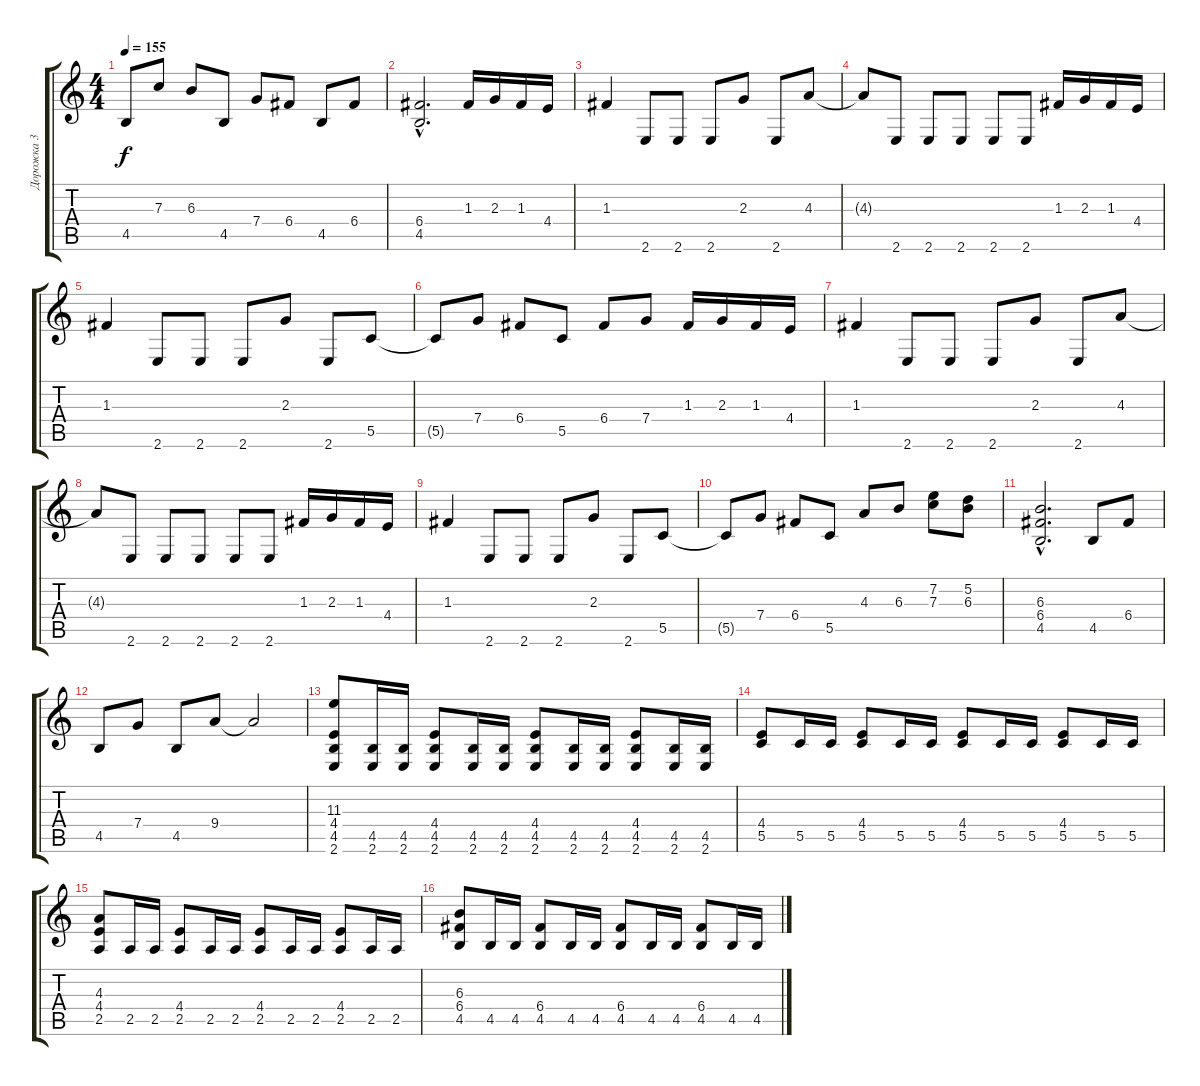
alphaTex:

\track ("Дорожка 3" "Дорожка 3") {instrument overdrivenguitar}
\staff {score tabs}
\tuning (D4 A3 F3 C3 G2 D2) {hide}
\ts (4 4)
\tempo 155
\clef g2
\ks c
4.5.8{dy f} 7.3.8 6.3.8 4.5.8 7.4.8 6.4.8 4.5.8 6.4.8 |
(6.4{hac} 4.5{hac}).2{d} 1.3.16 2.3.16 1.3.16 4.4.16 |
1.3.4 2.6.8 2.6.8 2.6.8 2.3.8 2.6.8 4.3.8 |
4.3{t}.8 2.6.8 2.6.8 2.6.8 2.6.8 2.6.8 1.3.16 2.3.16 1.3.16 4.4.16 |
1.3.4 2.6.8 2.6.8 2.6.8 2.3.8 2.6.8 5.5.8 |
5.5{t}.8 7.4.8 6.4.8 5.5.8 6.4.8 7.4.8 1.3.16 2.3.16 1.3.16 4.4.16 |
1.3.4 2.6.8 2.6.8 2.6.8 2.3.8 2.6.8 4.3.8 |
4.3{t}.8 2.6.8 2.6.8 2.6.8 2.6.8 2.6.8 1.3.16 2.3.16 1.3.16 4.4.16 |
1.3.4 2.6.8 2.6.8 2.6.8 2.3.8 2.6.8 5.5.8 |
5.5{t}.8 7.4.8 6.4.8 5.5.8 4.3.8 6.3.8 (7.2 7.3).8 (5.2 6.3).8 |
(6.3{hac} 6.4{hac} 4.5{hac}).2{d} 4.5.8 6.4.8 |
4.5.8 7.4.8 4.5.8 9.4.8 9.4{t}.2 |
(11.3 4.4 4.5 2.6).8 (4.5 2.6).16 (4.5 2.6).16 (4.4 4.5 2.6).8 (4.5 2.6).16 (4.5 2.6).16 (4.4 4.5 2.6).8 (4.5 2.6).16 (4.5 2.6).16 (4.4 4.5 2.6).8 (4.5 2.6).16 (4.5 2.6).16 |
(4.4 5.5).8 5.5.16 5.5.16 (4.4 5.5).8 5.5.16 5.5.16 (4.4 5.5).8 5.5.16 5.5.16 (4.4 5.5).8 5.5.16 5.5.16 |
(4.3 4.4 2.5).8 2.5.16 2.5.16 (4.4 2.5).8 2.5.16 2.5.16 (4.4 2.5).8 2.5.16 2.5.16 (4.4 2.5).8 2.5.16 2.5.16 |
(6.3 6.4 4.5).8 4.5.16 4.5.16 (6.4 4.5).8 4.5.16 4.5.16 (6.4 4.5).8 4.5.16 4.5.16 (6.4 4.5).8 4.5.16 4.5.16
